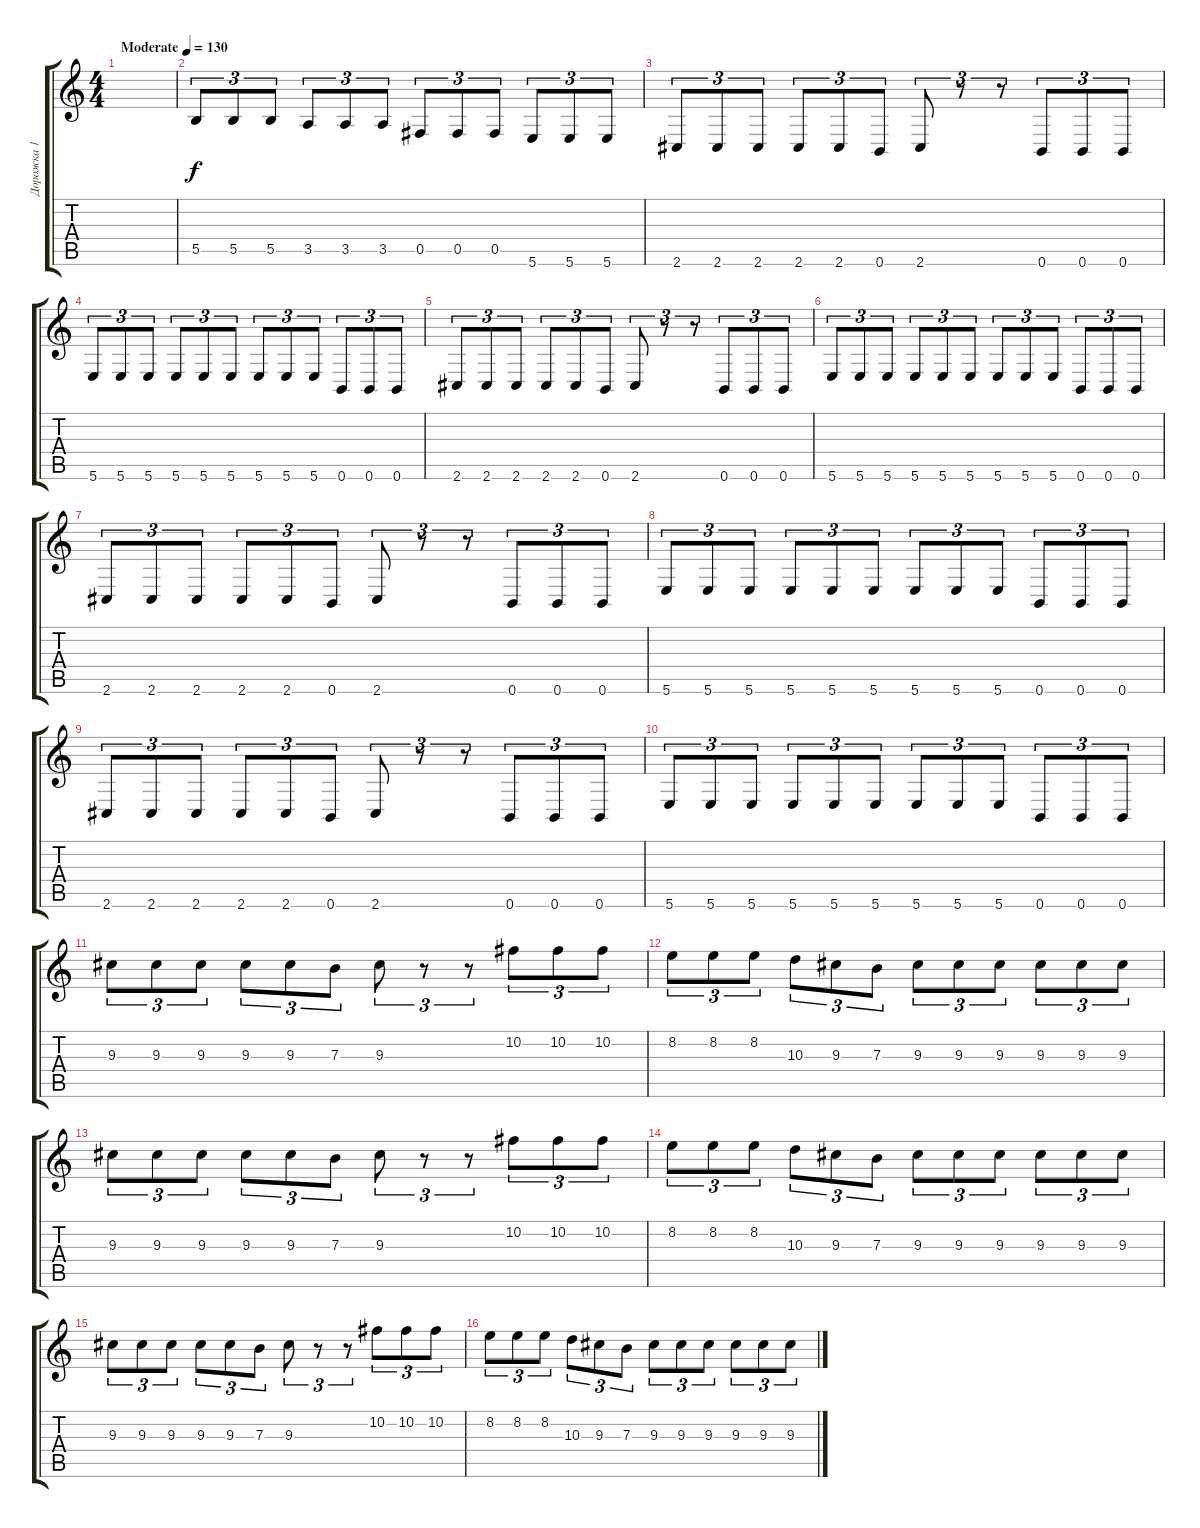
\track ("Дорожка 1" "Дорожка 1") {instrument distortionguitar}
\staff {score tabs}
\tuning (Db4 Ab3 E3 B2 Gb2 B1) {hide}
\ts (4 4)
\tempo (130 "Moderate")
\clef g2
\ks c
|
5.5.8{tu (3 2)} 5.5.8{tu (3 2)} 5.5.8{tu (3 2)} 3.5.8{tu (3 2)} 3.5.8{tu (3 2)} 3.5.8{tu (3 2)} 0.5.8{tu (3 2)} 0.5.8{tu (3 2)} 0.5.8{tu (3 2)} 5.6.8{tu (3 2)} 5.6.8{tu (3 2)} 5.6.8{tu (3 2)} |
2.6.8{tu (3 2)} 2.6.8{tu (3 2)} 2.6.8{tu (3 2)} 2.6.8{tu (3 2)} 2.6.8{tu (3 2)} 0.6.8{tu (3 2)} 2.6.8{tu (3 2)} r.8{tu (3 2)} r.8{tu (3 2)} 0.6.8{tu (3 2)} 0.6.8{tu (3 2)} 0.6.8{tu (3 2)} |
5.6.8{tu (3 2)} 5.6.8{tu (3 2)} 5.6.8{tu (3 2)} 5.6.8{tu (3 2)} 5.6.8{tu (3 2)} 5.6.8{tu (3 2)} 5.6.8{tu (3 2)} 5.6.8{tu (3 2)} 5.6.8{tu (3 2)} 0.6.8{tu (3 2)} 0.6.8{tu (3 2)} 0.6.8{tu (3 2)} |
2.6.8{tu (3 2)} 2.6.8{tu (3 2)} 2.6.8{tu (3 2)} 2.6.8{tu (3 2)} 2.6.8{tu (3 2)} 0.6.8{tu (3 2)} 2.6.8{tu (3 2)} r.8{tu (3 2)} r.8{tu (3 2)} 0.6.8{tu (3 2)} 0.6.8{tu (3 2)} 0.6.8{tu (3 2)} |
5.6.8{tu (3 2)} 5.6.8{tu (3 2)} 5.6.8{tu (3 2)} 5.6.8{tu (3 2)} 5.6.8{tu (3 2)} 5.6.8{tu (3 2)} 5.6.8{tu (3 2)} 5.6.8{tu (3 2)} 5.6.8{tu (3 2)} 0.6.8{tu (3 2)} 0.6.8{tu (3 2)} 0.6.8{tu (3 2)} |
2.6.8{tu (3 2)} 2.6.8{tu (3 2)} 2.6.8{tu (3 2)} 2.6.8{tu (3 2)} 2.6.8{tu (3 2)} 0.6.8{tu (3 2)} 2.6.8{tu (3 2)} r.8{tu (3 2)} r.8{tu (3 2)} 0.6.8{tu (3 2)} 0.6.8{tu (3 2)} 0.6.8{tu (3 2)} |
5.6.8{tu (3 2)} 5.6.8{tu (3 2)} 5.6.8{tu (3 2)} 5.6.8{tu (3 2)} 5.6.8{tu (3 2)} 5.6.8{tu (3 2)} 5.6.8{tu (3 2)} 5.6.8{tu (3 2)} 5.6.8{tu (3 2)} 0.6.8{tu (3 2)} 0.6.8{tu (3 2)} 0.6.8{tu (3 2)} |
2.6.8{tu (3 2)} 2.6.8{tu (3 2)} 2.6.8{tu (3 2)} 2.6.8{tu (3 2)} 2.6.8{tu (3 2)} 0.6.8{tu (3 2)} 2.6.8{tu (3 2)} r.8{tu (3 2)} r.8{tu (3 2)} 0.6.8{tu (3 2)} 0.6.8{tu (3 2)} 0.6.8{tu (3 2)} |
5.6.8{tu (3 2)} 5.6.8{tu (3 2)} 5.6.8{tu (3 2)} 5.6.8{tu (3 2)} 5.6.8{tu (3 2)} 5.6.8{tu (3 2)} 5.6.8{tu (3 2)} 5.6.8{tu (3 2)} 5.6.8{tu (3 2)} 0.6.8{tu (3 2)} 0.6.8{tu (3 2)} 0.6.8{tu (3 2)} |
9.3.8{tu (3 2)} 9.3.8{tu (3 2)} 9.3.8{tu (3 2)} 9.3.8{tu (3 2)} 9.3.8{tu (3 2)} 7.3.8{tu (3 2)} 9.3.8{tu (3 2)} r.8{tu (3 2)} r.8{tu (3 2)} 10.2.8{tu (3 2)} 10.2.8{tu (3 2)} 10.2.8{tu (3 2)} |
8.2.8{tu (3 2)} 8.2.8{tu (3 2)} 8.2.8{tu (3 2)} 10.3.8{tu (3 2)} 9.3.8{tu (3 2)} 7.3.8{tu (3 2)} 9.3.8{tu (3 2)} 9.3.8{tu (3 2)} 9.3.8{tu (3 2)} 9.3.8{tu (3 2)} 9.3.8{tu (3 2)} 9.3.8{tu (3 2)} |
9.3.8{tu (3 2)} 9.3.8{tu (3 2)} 9.3.8{tu (3 2)} 9.3.8{tu (3 2)} 9.3.8{tu (3 2)} 7.3.8{tu (3 2)} 9.3.8{tu (3 2)} r.8{tu (3 2)} r.8{tu (3 2)} 10.2.8{tu (3 2)} 10.2.8{tu (3 2)} 10.2.8{tu (3 2)} |
8.2.8{tu (3 2)} 8.2.8{tu (3 2)} 8.2.8{tu (3 2)} 10.3.8{tu (3 2)} 9.3.8{tu (3 2)} 7.3.8{tu (3 2)} 9.3.8{tu (3 2)} 9.3.8{tu (3 2)} 9.3.8{tu (3 2)} 9.3.8{tu (3 2)} 9.3.8{tu (3 2)} 9.3.8{tu (3 2)} |
9.3.8{tu (3 2)} 9.3.8{tu (3 2)} 9.3.8{tu (3 2)} 9.3.8{tu (3 2)} 9.3.8{tu (3 2)} 7.3.8{tu (3 2)} 9.3.8{tu (3 2)} r.8{tu (3 2)} r.8{tu (3 2)} 10.2.8{tu (3 2)} 10.2.8{tu (3 2)} 10.2.8{tu (3 2)} |
8.2.8{tu (3 2)} 8.2.8{tu (3 2)} 8.2.8{tu (3 2)} 10.3.8{tu (3 2)} 9.3.8{tu (3 2)} 7.3.8{tu (3 2)} 9.3.8{tu (3 2)} 9.3.8{tu (3 2)} 9.3.8{tu (3 2)} 9.3.8{tu (3 2)} 9.3.8{tu (3 2)} 9.3.8{tu (3 2)}
